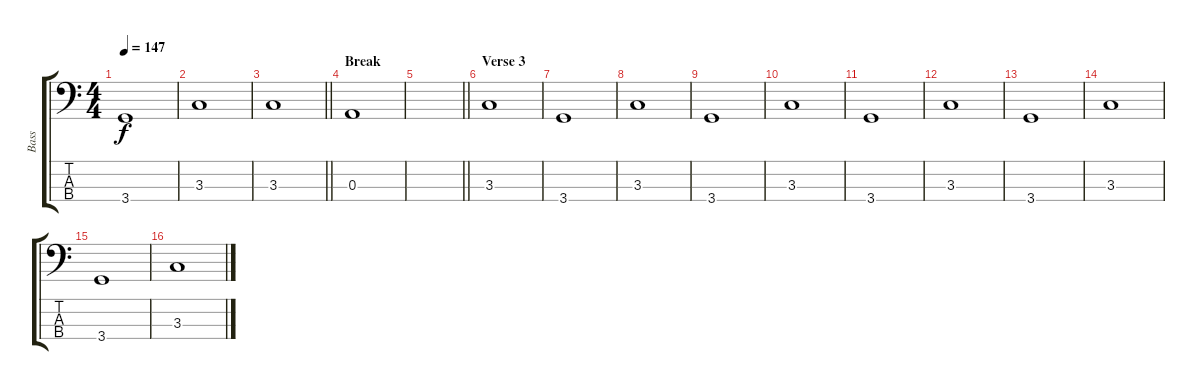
\track ("Bass" "Bass") {instrument electricbassfinger}
\staff {score tabs}
\tuning (G2 D2 A1 E1) {hide}
\ts (4 4)
\tempo 147
\clef f4
\ks c
3.4.1{dy f} |
3.3.1 |
\barLineRight lightlight
3.3.1 |
\section ("" "Break ")
0.3.1 |
\barLineRight lightlight
|
\section ("" "Verse 3")
3.3.1 |
3.4.1 |
3.3.1 |
3.4.1 |
3.3.1 |
3.4.1 |
3.3.1 |
3.4.1 |
3.3.1 |
3.4.1 |
3.3.1
